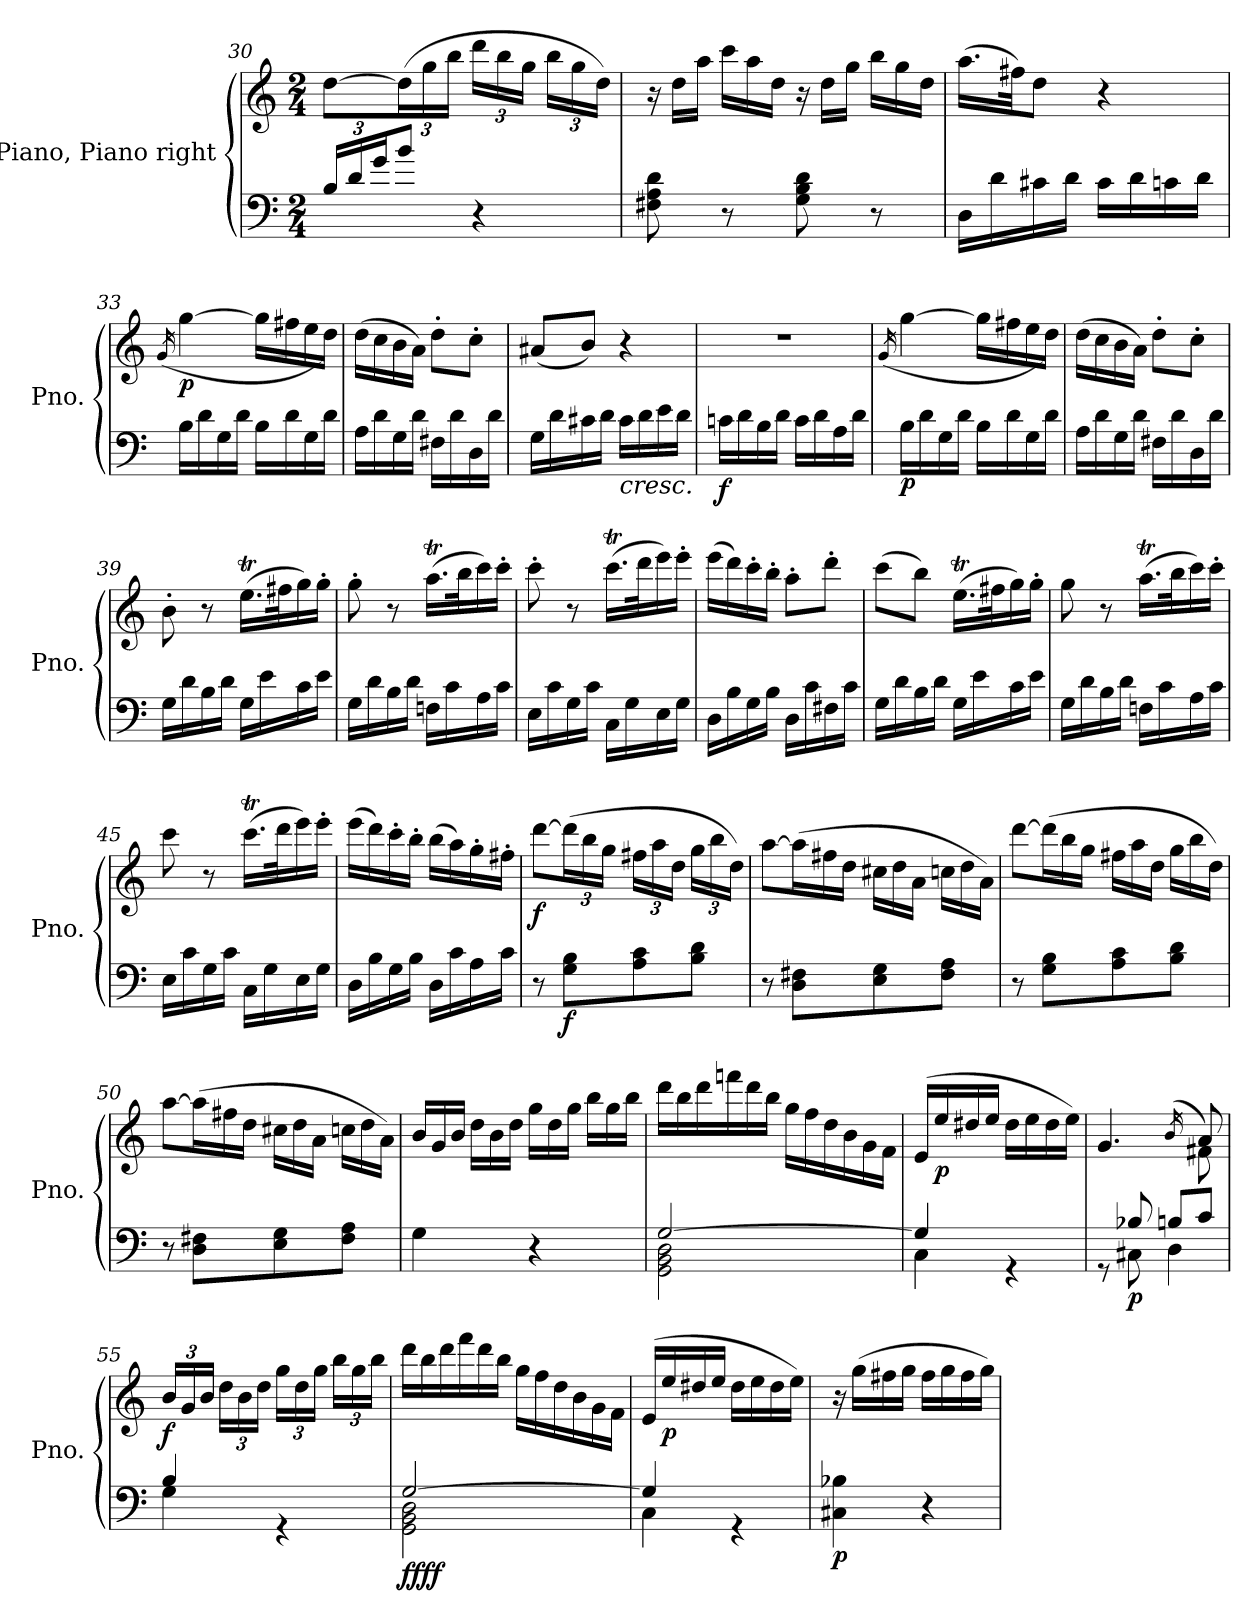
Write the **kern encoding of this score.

**kern	**kern	**dynam
*part1	*part1	*part1
*staff2	*staff1	*staff1/2
*I"Piano, Piano right	*	*
*I'Pno.	*	*
!!LO:PB:g=z
*clefF4	*clefG2	*
*k[]	*k[]	*
*M2/4	*M2/4	*
*Xbrackettup	*	*
=30	=30	=30
24B/LL	[8dd\L	.
24d/	.	.
24g/J	.	.
*	*Xbrackettup	*
8b/J	(>24dd\L]	.
.	24gg\	.
.	24bb\JJ	.
4r	24ddd\LL	.
.	24bb\	.
.	24gg\JJ	.
.	24bb\LL	.
.	24gg\	.
.	24dd\JJ)	.
=31	=31	=31
*	*Xtuplet	*
8F#X\ 8A\ 8d\	24r	.
.	24dd\LL	.
.	24aa\JJ	.
8r	24ccc\LL	.
.	24aa\	.
.	24dd\JJ	.
8G\ 8B\ 8d\	24r	.
.	24dd\LL	.
.	24gg\JJ	.
8r	24bb\LL	.
.	24gg\	.
.	24dd\JJ	.
=32	=32	=32
16D\LL	(>16.aa\LL	.
16d\	.	.
.	32ff#X\JK)	.
16c#X\	8dd\J	.
16d\JJ	.	.
16c#\LL	4r	.
16d\	.	.
16cn\	.	.
16d\JJ	.	.
!!LO:LB:g=z
=33	=33	=33
.	(>16qg/	.
!	!	!LO:DY:b
16B\LL	[4gg\	p
16d\	.	.
16G\	.	.
16d\JJ	.	.
16B\LL	16gg\LL]	.
16d\	16ff#X\	.
16G\	16ee\	.
16d\JJ	16dd\JJ)	.
=34	=34	=34
16A\LL	(>16dd\LL	.
16d\	16cc\	.
16G\	16b\	.
16d\JJ	16a\JJ)	.
16F#X\LL	8dd'\L	.
16d\	.	.
16D\	8cc'\J	.
16d\JJ	.	.
=35	=35	=35
16G\LL	(<8a#X/L	.
16d\	.	.
16c#X\	8b/J)	.
16d\JJ	.	.
!LO:TX:b:i:t=cresc.	!	!
16c#\LL	4r	.
16d\	.	.
16e\	.	.
16d\JJ	.	.
=36	=36	=36
!	!	!LO:DY:b=2
16cn\LL	2r	f
16d\	.	.
16B\	.	.
16d\JJ	.	.
16c\LL	.	.
16d\	.	.
16A\	.	.
16d\JJ	.	.
!!LO:LB:g=z
=37	=37	=37
.	(>16qg/	.
!	!	!LO:DY:b=2
16B\LL	[4gg\	p
16d\	.	.
16G\	.	.
16d\JJ	.	.
16B\LL	16gg\LL]	.
16d\	16ff#X\	.
16G\	16ee\	.
16d\JJ	16dd\JJ)	.
=38	=38	=38
16A\LL	(>16dd\LL	.
16d\	16cc\	.
16G\	16b\	.
16d\JJ	16a\JJ)	.
16F#X\LL	8dd'\L	.
16d\	.	.
16D\	8cc'\J	.
16d\JJ	.	.
=39	=39	=39
16G\LL	8b'\	.
16d\	.	.
16B\	8r	.
16d\JJ	.	.
16G\LL	(>16.eet\LL	.
16e\	.	.
.	32ff#X\K	.
16c\	16gg\)	.
16e\JJ	16gg'\JJ	.
=40	=40	=40
16G\LL	8gg'\	.
16d\	.	.
16B\	8r	.
16d\JJ	.	.
16Fn\LL	(>16.aaT\LL	.
16c\	.	.
.	32bb\K	.
16A\	16ccc\)	.
16c\JJ	16ccc'\JJ	.
=41	=41	=41
16E\LL	8ccc'\	.
16c\	.	.
16G\	8r	.
16c\JJ	.	.
16C\LL	(>16.cccT\LL	.
16G\	.	.
.	32ddd\K	.
16E\	16eee\)	.
16G\JJ	16eee'\JJ	.
!!LO:LB:g=z
=42	=42	=42
16D\LL	(>16eee\LL	.
16B\	16ddd\)	.
16G\	16ccc'\	.
16B\JJ	16bb'\JJ	.
16D\LL	8aa'\L	.
16c\	.	.
16F#X\	8ddd'\J	.
16c\JJ	.	.
=43	=43	=43
16G\LL	(>8ccc\L	.
16d\	.	.
16B\	8bb\J)	.
16d\JJ	.	.
16G\LL	(>16.eet\LL	.
16e\	.	.
.	32ff#X\K	.
16c\	16gg\)	.
16e\JJ	16gg'\JJ	.
=44	=44	=44
16G\LL	8gg\	.
16d\	.	.
16B\	8r	.
16d\JJ	.	.
16Fn\LL	(>16.aaT\LL	.
16c\	.	.
.	32bb\K	.
16A\	16ccc\)	.
16c\JJ	16ccc'\JJ	.
=45	=45	=45
16E\LL	8ccc\	.
16c\	.	.
16G\	8r	.
16c\JJ	.	.
16C\LL	(>16.cccT\LL	.
16G\	.	.
.	32ddd\K	.
16E\	16eee\)	.
16G\JJ	16eee'\JJ	.
!!LO:LB:g=z
=46	=46	=46
16D\LL	(>16eee\LL	.
16B\	16ddd\)	.
16G\	16ccc'\	.
16B\JJ	16bb'\JJ	.
16D\LL	(>16bb\LL	.
16c\	16aa\)	.
16A\	16gg'\	.
16c\JJ	16ff#X'\JJ	.
=47	=47	=47
!	!	!LO:DY:b
8r	[8ddd\L	f
*	*tuplet	*
!	!	!LO:DY:b=2
8G\ 8B\L	(>24ddd\L]	f
.	24bb\	.
.	24gg\JJ	.
8A\ 8c\	24ff#X\LL	.
.	24aa\	.
.	24dd\JJ	.
8B\ 8d\J	24gg\LL	.
.	24bb\	.
.	24dd\JJ)	.
=48	=48	=48
8r	[8aa\L	.
*	*Xtuplet	*
8D\ 8F#X\L	(>24aa\L]	.
.	24ff#X\	.
.	24dd\JJ	.
8E\ 8G\	24cc#X\LL	.
.	24dd\	.
.	24a\JJ	.
8F#\ 8A\J	24ccn\LL	.
.	24dd\	.
.	24a\JJ)	.
=49	=49	=49
8r	[8ddd\L	.
8G\ 8B\L	(>24ddd\L]	.
.	24bb\	.
.	24gg\JJ	.
8A\ 8c\	24ff#X\LL	.
.	24aa\	.
.	24dd\JJ	.
8B\ 8d\J	24gg\LL	.
.	24bb\	.
.	24dd\JJ)	.
!!LO:PB:g=z
=50	=50	=50
8r	[8aa\L	.
8D\ 8F#X\L	(>24aa\L]	.
.	24ff#X\	.
.	24dd\JJ	.
8E\ 8G\	24cc#X\LL	.
.	24dd\	.
.	24a\JJ	.
8F#\ 8A\J	24ccn\LL	.
.	24dd\	.
.	24a\JJ)	.
=51	=51	=51
4G\	24b/LL	.
.	24g/	.
.	24b/JJ	.
.	24dd\LL	.
.	24b\	.
.	24dd\JJ	.
4r	24gg\LL	.
.	24dd\	.
.	24gg\JJ	.
.	24bb\LL	.
.	24gg\	.
.	24bb\JJ	.
=52	=52	=52
*^	*	*
[2G/	2GG\ 2BB\ 2D\	24ddd\LL	.
.	.	24bb\	.
.	.	24ddd\	.
.	.	24fffn\	.
.	.	24ddd\	.
.	.	24bb\JJ	.
.	.	24gg\LL	.
.	.	24ff\	.
.	.	24dd\	.
.	.	24b\	.
.	.	24g\	.
.	.	24f\JJ	.
=53	=53	=53	=53
4G/]	4C\	(>16e/LL	.
!	!	!	!LO:DY:b
.	.	16ee/	p
.	.	16dd#X/	.
.	.	16ee/JJ	.
4rGG	4ryy	16dd#\LL	.
.	.	16ee\	.
.	.	16dd#\	.
.	.	16ee\JJ)	.
!!LO:LB:g=z
=54	=54	=54	=54
*	*	*^	*
8rGG	8ryy	4.g/	4.ryy	.
!	!	!	!	!LO:DY:b=2
8B-X/	8C#X\	.	.	p
8Bn/L	4D\	.	.	.
.	.	(>16qb/	.	.
8c/J	.	8a/)	8f#X\	.
*	*	*v	*v	*
=55	=55	=55	=55
*	*	*tuplet	*
*	*	*^	*
!	!	!	!	!LO:DY:b
*	*	*v	*v	*
4B/	4G\	24b/LL	f
.	.	24g/	.
.	.	24b/JJ	.
.	.	24dd\LL	.
.	.	24b\	.
.	.	24dd\JJ	.
4rGG	4ryy	24gg\LL	.
.	.	24dd\	.
.	.	24gg\JJ	.
.	.	24bb\LL	.
.	.	24gg\	.
.	.	24bb\JJ	.
=56	=56	=56	=56
*	*	*Xtuplet	*
!	!	!	!LO:DY:b=2
!	!	!	!LO:DY:n=1:b=2
!	!	!	!LO:DY:n=2:b=2
!	!	!	!LO:DY:n=3:b=2
[2G/	2GG\ 2BB\ 2D\	24ddd\LL	f f f f
.	.	24bb\	.
.	.	24ddd\	.
.	.	24fff\	.
.	.	24ddd\	.
.	.	24bb\JJ	.
.	.	24gg\LL	.
.	.	24ff\	.
.	.	24dd\	.
.	.	24b\	.
.	.	24g\	.
.	.	24f\JJ	.
=57	=57	=57	=57
4G/]	4C\	(>16e/LL	.
!	!	!	!LO:DY:b
.	.	16ee/	p
.	.	16dd#X/	.
.	.	16ee/JJ	.
4rGG	4ryy	16dd#\LL	.
.	.	16ee\	.
.	.	16dd#\	.
.	.	16ee\JJ)	.
*v	*v	*	*
!!LO:LB:g=z
=58	=58	=58
!	!	!LO:DY:b=2
4C#X\ 4B-X\	16r	p
.	(>16gg\LL	.
.	16ff#X\	.
.	16gg\JJ	.
4r	16ff#\LL	.
.	16gg\	.
.	16ff#\	.
.	16gg\JJ)	.
=	=	=
*-	*-	*-
